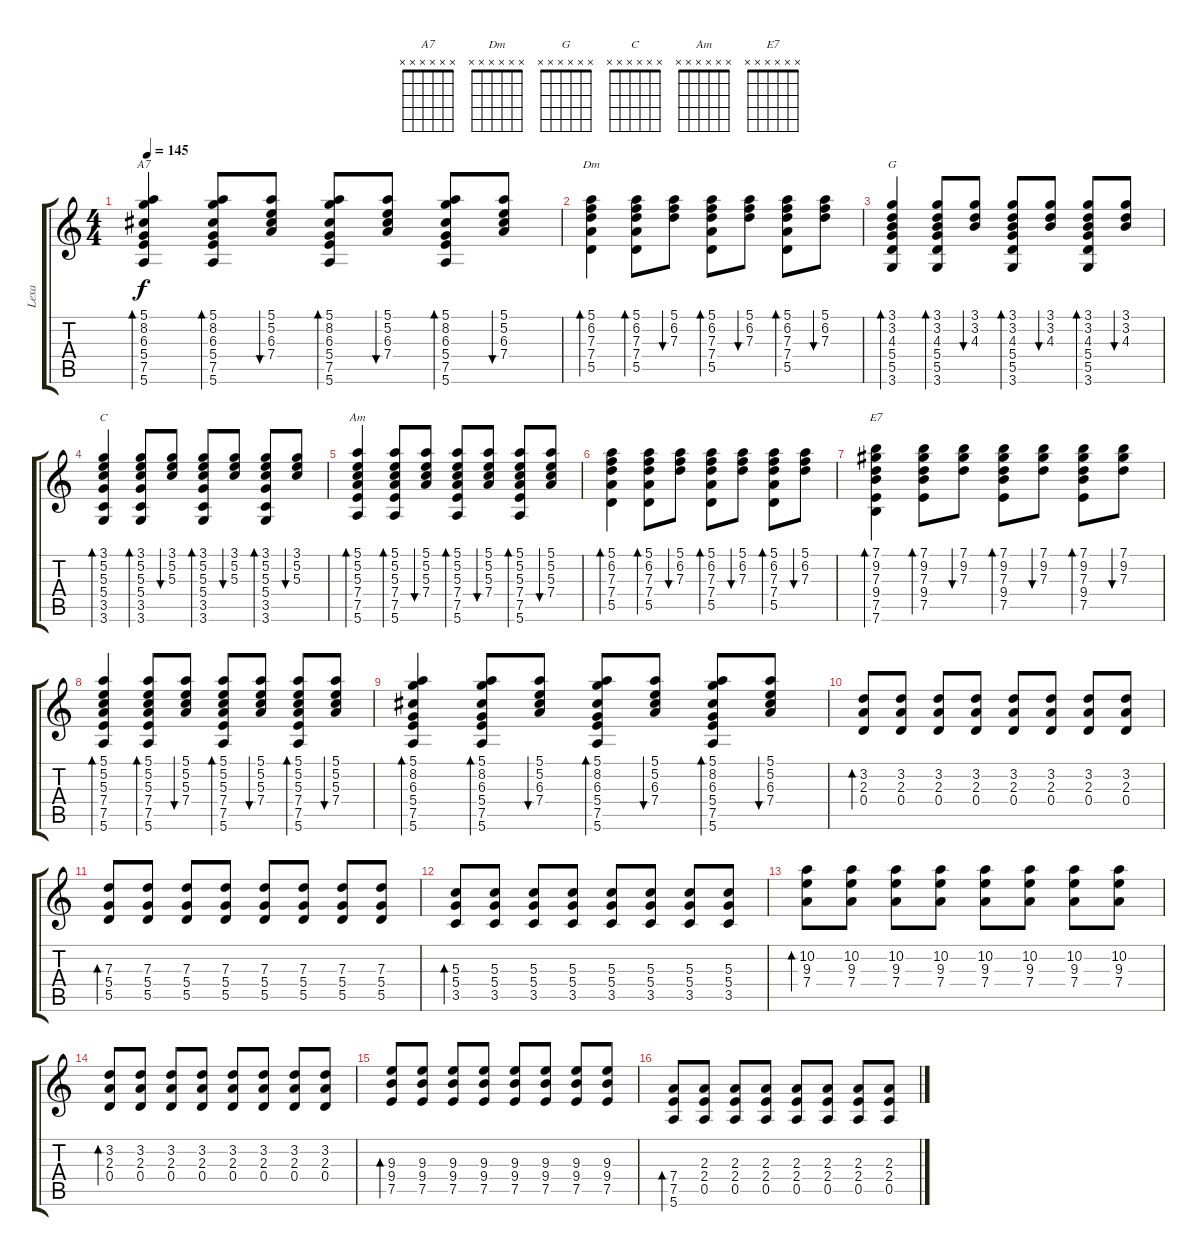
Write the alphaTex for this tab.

\track ("Lexa" "Lexa") {instrument acousticguitarsteel}
\staff {score tabs}
\tuning (E4 B3 G3 D3 A2 E2) {hide}
\chord ("A7" x x x x x x)
\chord ("Dm" x x x x x x)
\chord ("G" x x x x x x)
\chord ("C" x x x x x x)
\chord ("Am" x x x x x x)
\chord ("E7" x x x x x x)
\ts (4 4)
\tempo 145
\clef g2
\ks c
(5.1 8.2 6.3 5.4 7.5 5.6).4{bd 60 ch "A7" dy f} (5.1 8.2 6.3 5.4 7.5 5.6).8{bd 60} (5.1 5.2 6.3 7.4).8{bu 60} (5.1 8.2 6.3 5.4 7.5 5.6).8{bd 60} (5.1 5.2 6.3 7.4).8{bu 60} (5.1 8.2 6.3 5.4 7.5 5.6).8{bd 60} (5.1 5.2 6.3 7.4).8{bu 60} |
(5.1 6.2 7.3 7.4 5.5).4{bd 60 ch "Dm"} (5.1 6.2 7.3 7.4 5.5).8{bd 60} (5.1 6.2 7.3).8{bu 60} (5.1 6.2 7.3 7.4 5.5).8{bd 60} (5.1 6.2 7.3).8{bu 60} (5.1 6.2 7.3 7.4 5.5).8{bd 60} (5.1 6.2 7.3).8{bu 60} |
(3.1 3.2 4.3 5.4 5.5 3.6).4{bd 60 ch "G"} (3.1 3.2 4.3 5.4 5.5 3.6).8{bd 60} (3.1 3.2 4.3).8{bu 60} (3.1 3.2 4.3 5.4 5.5 3.6).8{bd 60} (3.1 3.2 4.3).8{bu 60} (3.1 3.2 4.3 5.4 5.5 3.6).8{bd 60} (3.1 3.2 4.3).8{bu 60} |
(3.1 5.2 5.3 5.4 3.5 3.6).4{bd 60 ch "C"} (3.1 5.2 5.3 5.4 3.5 3.6).8{bd 60} (3.1 5.2 5.3).8{bu 60} (3.1 5.2 5.3 5.4 3.5 3.6).8{bd 60} (3.1 5.2 5.3).8{bu 60} (3.1 5.2 5.3 5.4 3.5 3.6).8{bd 60} (3.1 5.2 5.3).8{bu 60} |
(5.1 5.2 5.3 7.4 7.5 5.6).4{bd 60 ch "Am"} (5.1 5.2 5.3 7.4 7.5 5.6).8{bd 60} (5.1 5.2 5.3 7.4).8{bu 60} (5.1 5.2 5.3 7.4 7.5 5.6).8{bd 60} (5.1 5.2 5.3 7.4).8{bu 60} (5.1 5.2 5.3 7.4 7.5 5.6).8{bd 60} (5.1 5.2 5.3 7.4).8{bu 60} |
(5.1 6.2 7.3 7.4 5.5).4{bd 60} (5.1 6.2 7.3 7.4 5.5).8{bd 60} (5.1 6.2 7.3).8{bu 60} (5.1 6.2 7.3 7.4 5.5).8{bd 60} (5.1 6.2 7.3).8{bu 60} (5.1 6.2 7.3 7.4 5.5).8{bd 60} (5.1 6.2 7.3).8{bu 60} |
(7.1 9.2 7.3 9.4 7.5 7.6).4{bd 60 ch "E7"} (7.1 9.2 7.3 9.4 7.5).8{bd 60} (7.1 9.2 7.3).8{bu 60} (7.1 9.2 7.3 9.4 7.5).8{bd 60} (7.1 9.2 7.3).8{bu 60} (7.1 9.2 7.3 9.4 7.5).8{bd 60} (7.1 9.2 7.3).8{bu 60} |
(5.1 5.2 5.3 7.4 7.5 5.6).4{bd 60} (5.1 5.2 5.3 7.4 7.5 5.6).8{bd 60} (5.1 5.2 5.3 7.4).8{bu 60} (5.1 5.2 5.3 7.4 7.5 5.6).8{bd 60} (5.1 5.2 5.3 7.4).8{bu 60} (5.1 5.2 5.3 7.4 7.5 5.6).8{bd 60} (5.1 5.2 5.3 7.4).8{bu 60} |
(5.1 8.2 6.3 5.4 7.5 5.6).4{bd 60} (5.1 8.2 6.3 5.4 7.5 5.6).8{bd 60} (5.1 5.2 6.3 7.4).8{bu 60} (5.1 8.2 6.3 5.4 7.5 5.6).8{bd 60} (5.1 5.2 6.3 7.4).8{bu 60} (5.1 8.2 6.3 5.4 7.5 5.6).8{bd 60} (5.1 5.2 6.3 7.4).8{bu 60} |
(3.2 2.3 0.4).8{bd 60 volume 9 instrument overdrivenguitar} (3.2 2.3 0.4).8 (3.2 2.3 0.4).8 (3.2 2.3 0.4).8 (3.2 2.3 0.4).8 (3.2 2.3 0.4).8 (3.2 2.3 0.4).8 (3.2 2.3 0.4).8 |
(7.3 5.4 5.5).8{bd 60} (7.3 5.4 5.5).8 (7.3 5.4 5.5).8 (7.3 5.4 5.5).8 (7.3 5.4 5.5).8 (7.3 5.4 5.5).8 (7.3 5.4 5.5).8 (7.3 5.4 5.5).8 |
(5.3 5.4 3.5).8{bd 60} (5.3 5.4 3.5).8 (5.3 5.4 3.5).8 (5.3 5.4 3.5).8 (5.3 5.4 3.5).8 (5.3 5.4 3.5).8 (5.3 5.4 3.5).8 (5.3 5.4 3.5).8 |
(10.2 9.3 7.4).8{bd 60} (10.2 9.3 7.4).8 (10.2 9.3 7.4).8 (10.2 9.3 7.4).8 (10.2 9.3 7.4).8 (10.2 9.3 7.4).8 (10.2 9.3 7.4).8 (10.2 9.3 7.4).8 |
(3.2 2.3 0.4).8{bd 60} (3.2 2.3 0.4).8 (3.2 2.3 0.4).8 (3.2 2.3 0.4).8 (3.2 2.3 0.4).8 (3.2 2.3 0.4).8 (3.2 2.3 0.4).8 (3.2 2.3 0.4).8 |
(9.3 9.4 7.5).8{bd 60} (9.3 9.4 7.5).8 (9.3 9.4 7.5).8 (9.3 9.4 7.5).8 (9.3 9.4 7.5).8 (9.3 9.4 7.5).8 (9.3 9.4 7.5).8 (9.3 9.4 7.5).8 |
(7.4 7.5 5.6).8{bd 60} (2.3 2.4 0.5).8 (2.3 2.4 0.5).8 (2.3 2.4 0.5).8 (2.3 2.4 0.5).8 (2.3 2.4 0.5).8 (2.3 2.4 0.5).8 (2.3 2.4 0.5).8
